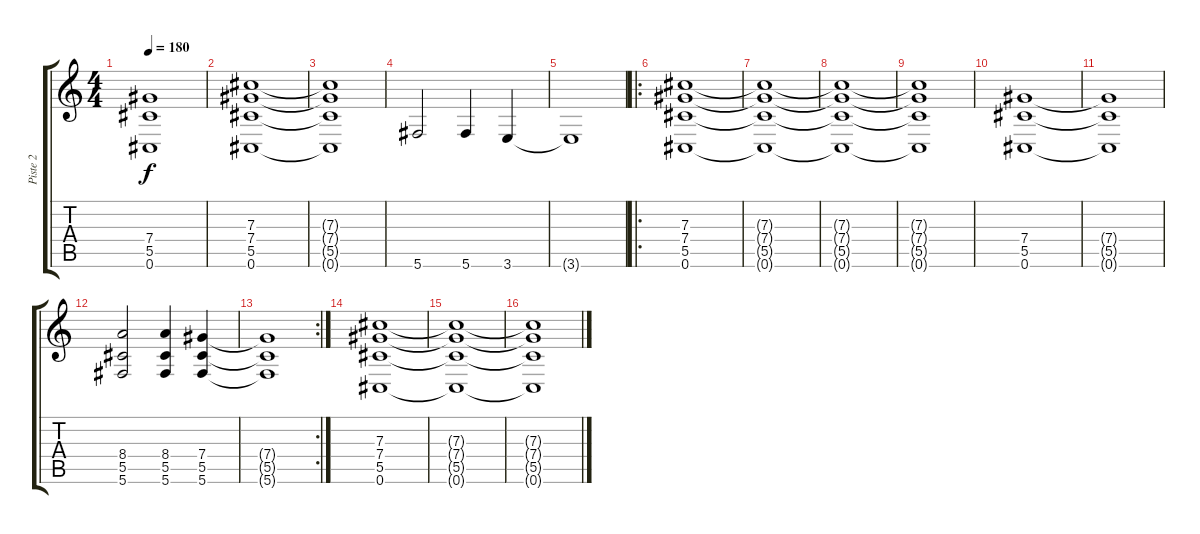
\track ("Piste 2" "Piste 2") {instrument overdrivenguitar}
\staff {score tabs}
\tuning (Eb4 Bb3 Gb3 Db3 Ab2 Db2) {hide}
\ts (4 4)
\tempo 180
\clef g2
\ks c
(7.4{t} 5.5{t} 0.6{t}).1{dy f} |
(7.3 7.4 5.5 0.6).1 |
(7.3{t} 7.4{t} 5.5{t} 0.6{t}).1 |
5.6.2 5.6.4 3.6.4 |
3.6{t}.1 |
\ro
(7.3 7.4 5.5 0.6).1 |
(7.3{t} 7.4{t} 5.5{t} 0.6{t}).1 |
(7.3{t} 7.4{t} 5.5{t} 0.6{t}).1 |
(7.3{t} 7.4{t} 5.5{t} 0.6{t}).1 |
(7.4 5.5 0.6).1 |
(7.4{t} 5.5{t} 0.6{t}).1 |
(8.4 5.5 5.6).2 (8.4 5.5 5.6).4 (7.4 5.5 5.6).4 |
\rc 2
(7.4{t} 5.5{t} 5.6{t}).1 |
(7.3 7.4 5.5 0.6).1 |
(7.3{t} 7.4{t} 5.5{t} 0.6{t}).1 |
(7.3{t} 7.4{t} 5.5{t} 0.6{t}).1
